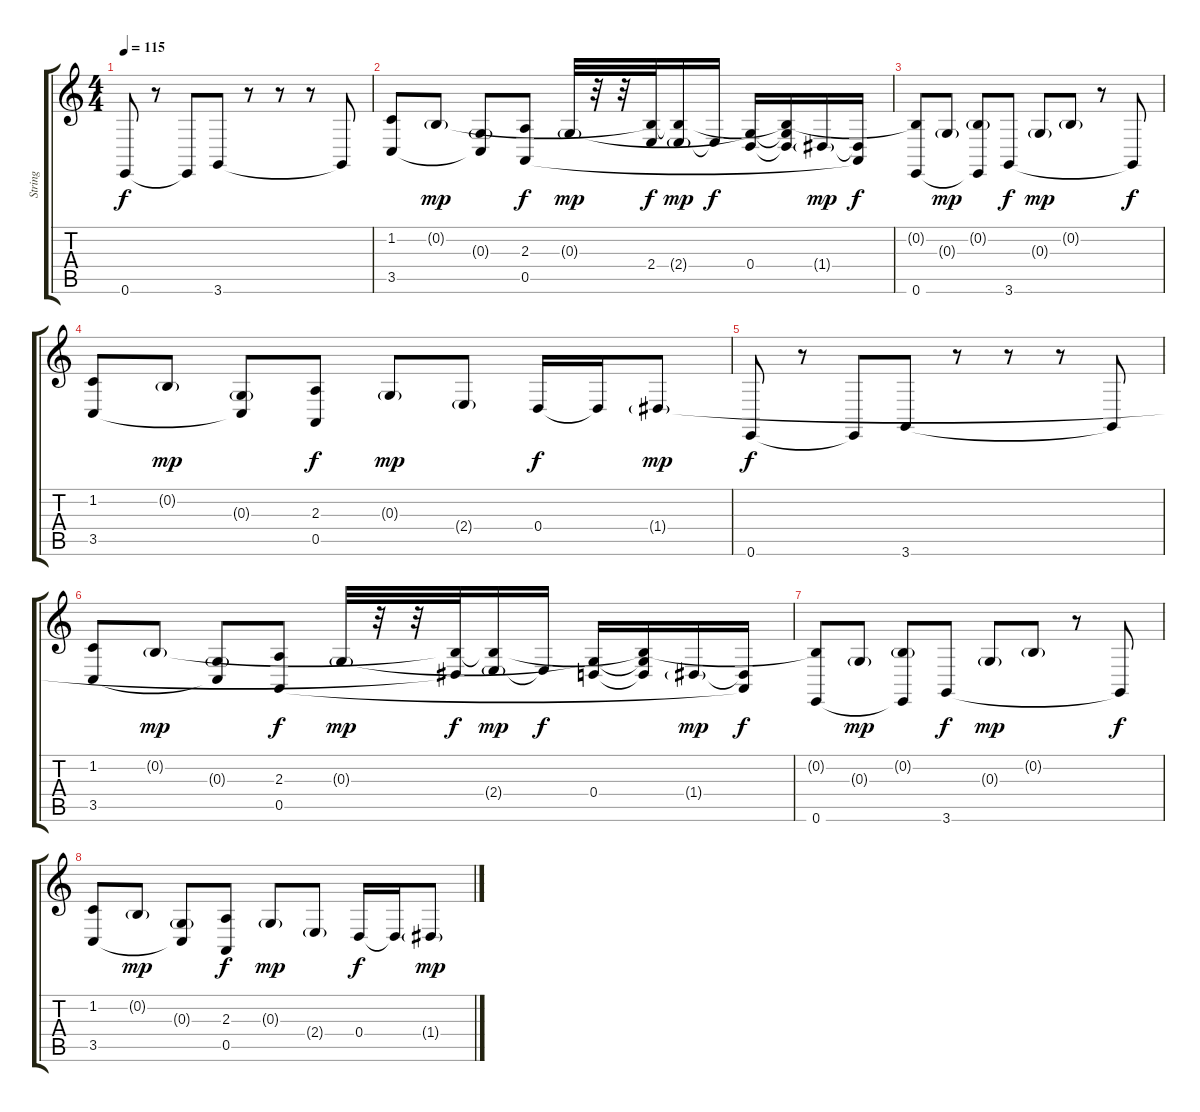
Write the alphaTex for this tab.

\track ("String" "String") {instrument stringensemble1}
\staff {score tabs}
\tuning (E4 B3 G3 D3 A2 E2) {hide}
\ts (4 4)
\tempo 115
\clef g2
\ks c
0.6.8{dy f} r.8 0.6{t}.8 3.6.8 r.8 r.8 r.8 3.6{t}.8 |
(1.2 3.5).8 0.2{g}.8{dy mp} (0.3{g} 3.5{t}).8 (2.3 0.5).8{dy f} 0.3{g}.32{dy mp} r.32 r.32 (0.2{t} 2.4).32{dy f} (0.2{t} 2.4{g}).16{dy mp} 2.4{t}.16{dy f} (0.3{t} 0.4).16 (0.2{t} 0.3{t} 0.4{t}).16 1.4{g}.16{dy mp} (1.4{t} 0.5{t}).16{dy f} |
(0.2{t} 0.6).8 0.3{g}.8{dy mp} (0.2{g} 0.6{t}).8 3.6.8{dy f} 0.3{g}.8{dy mp} 0.2{g}.8 r.8 3.6{t}.8{dy f} |
(1.2 3.5).8 0.2{g}.8{dy mp} (0.3{g} 3.5{t}).8 (2.3 0.5).8{dy f} 0.3{g}.8{dy mp} 2.4{g}.8 0.4.16{dy f} 0.4{t}.16 1.4{g}.8{dy mp} |
0.6.8{dy f} r.8 0.6{t}.8 3.6.8 r.8 r.8 r.8 3.6{t}.8 |
(1.2 3.5).8 0.2{g}.8{dy mp} (0.3{g} 3.5{t}).8 (2.3 0.5).8{dy f} 0.3{g}.32{dy mp} r.32 r.32 (0.2{t} 1.4{t}).32{dy f} (0.2{t} 2.4{g}).16{dy mp} 2.4{t}.16{dy f} (0.3{t} 0.4).16 (0.2{t} 0.3{t} 0.4{t}).16 1.4{g}.16{dy mp} (1.4{t} 0.5{t}).16{dy f} |
(0.2{t} 0.6).8 0.3{g}.8{dy mp} (0.2{g} 0.6{t}).8 3.6.8{dy f} 0.3{g}.8{dy mp} 0.2{g}.8 r.8 3.6{t}.8{dy f} |
(1.2 3.5).8 0.2{g}.8{dy mp} (0.3{g} 3.5{t}).8 (2.3 0.5).8{dy f} 0.3{g}.8{dy mp} 2.4{g}.8 0.4.16{dy f} 0.4{t}.16 1.4{g}.8{dy mp}
